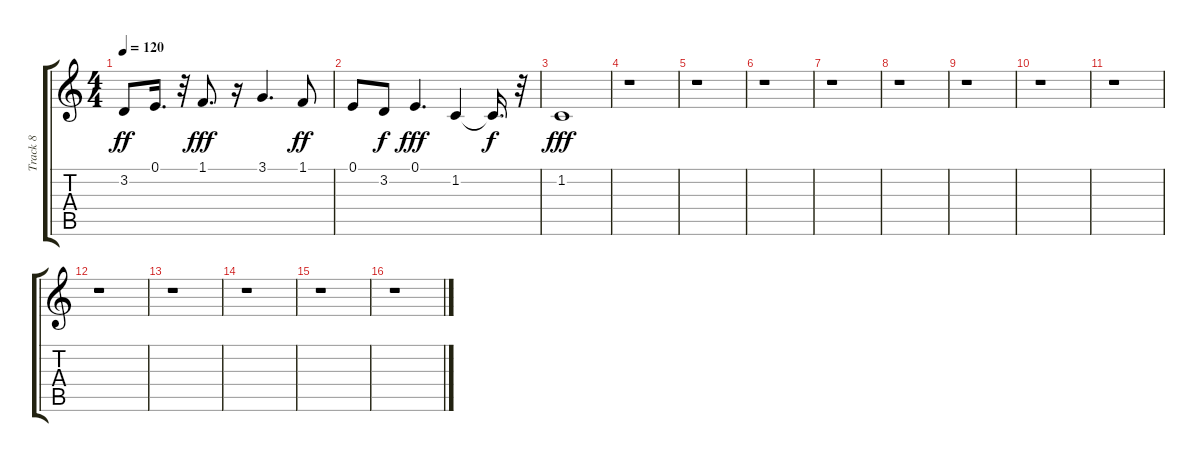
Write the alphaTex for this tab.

\track ("Track 8" "Track 8") {instrument acousticgrandpiano}
\staff {score tabs}
\tuning (E4 B3 G3 D3 A2 E2) {hide}
\ts (4 4)
\tempo 120
\clef g2
\ks c
3.2.8{dy ff} 0.1.16{d} r.32 1.1.8{d dy fff} r.16 3.1.4{d} 1.1.8{dy ff} |
0.1.8 3.2.8{dy f} 0.1.4{d dy fff} 1.2.4 1.2{t}.16{d dy f} r.32 |
1.2.1{dy fff} |
r.1 |
r.1 |
r.1 |
r.1 |
r.1 |
r.1 |
r.1 |
r.1 |
r.1 |
r.1 |
r.1 |
r.1 |
r.1
